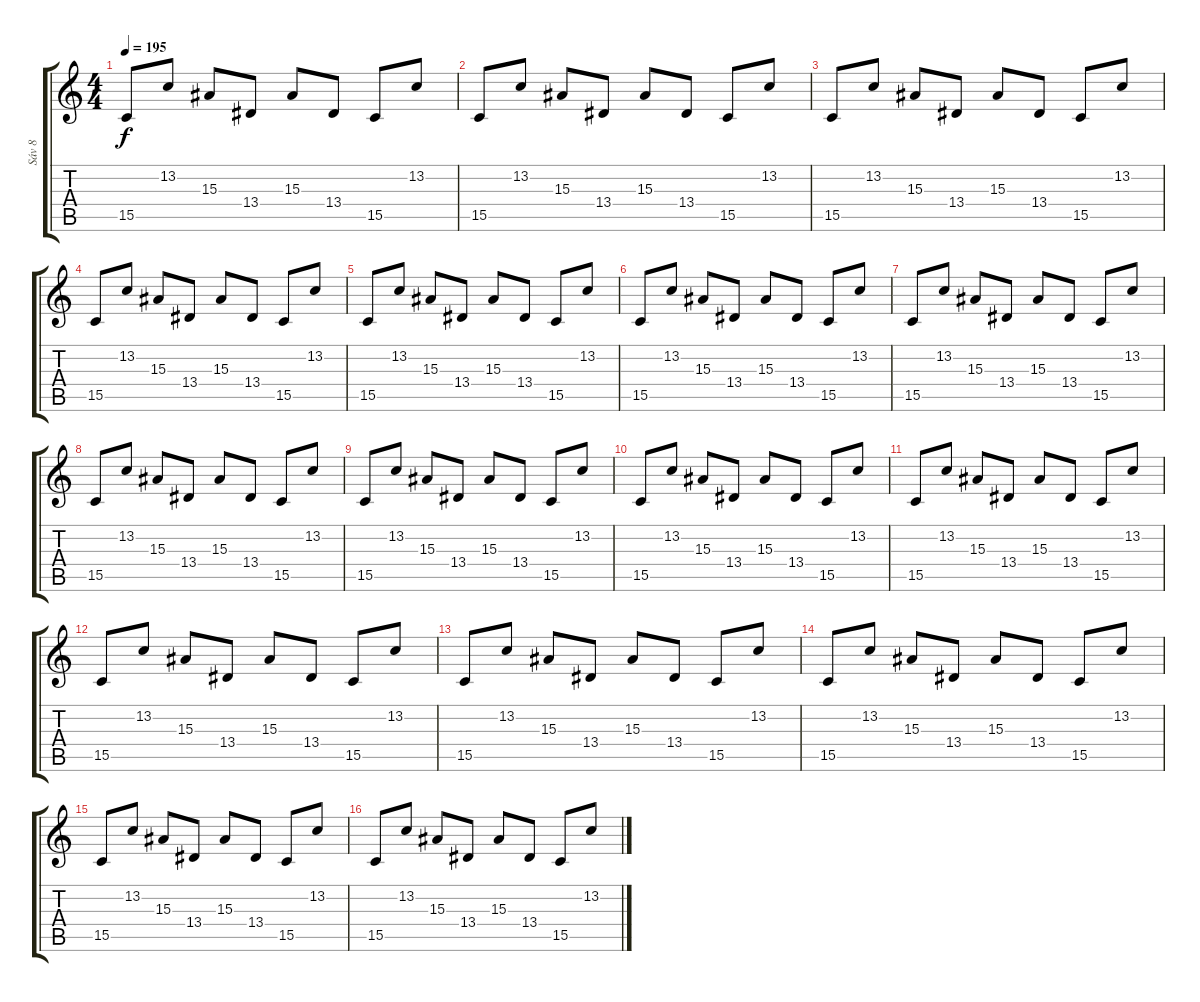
\track ("Sáv 8" "Sáv 8") {instrument woodblock}
\staff {score tabs}
\tuning (E4 B3 G3 D3 A2 E2) {hide}
\ts (4 4)
\tempo 195
\clef g2
\ks c
15.5.8{dy f} 13.2.8 15.3.8 13.4.8 15.3.8 13.4.8 15.5.8 13.2.8 |
15.5.8 13.2.8 15.3.8 13.4.8 15.3.8 13.4.8 15.5.8 13.2.8 |
15.5.8 13.2.8 15.3.8 13.4.8 15.3.8 13.4.8 15.5.8 13.2.8 |
15.5.8 13.2.8 15.3.8 13.4.8 15.3.8 13.4.8 15.5.8 13.2.8 |
15.5.8 13.2.8 15.3.8 13.4.8 15.3.8 13.4.8 15.5.8 13.2.8 |
15.5.8 13.2.8 15.3.8 13.4.8 15.3.8 13.4.8 15.5.8 13.2.8 |
15.5.8 13.2.8 15.3.8 13.4.8 15.3.8 13.4.8 15.5.8 13.2.8 |
15.5.8 13.2.8 15.3.8 13.4.8 15.3.8 13.4.8 15.5.8 13.2.8 |
15.5.8 13.2.8 15.3.8 13.4.8 15.3.8 13.4.8 15.5.8 13.2.8 |
15.5.8 13.2.8 15.3.8 13.4.8 15.3.8 13.4.8 15.5.8 13.2.8 |
15.5.8 13.2.8 15.3.8 13.4.8 15.3.8 13.4.8 15.5.8 13.2.8 |
15.5.8 13.2.8 15.3.8 13.4.8 15.3.8 13.4.8 15.5.8 13.2.8 |
15.5.8 13.2.8 15.3.8 13.4.8 15.3.8 13.4.8 15.5.8 13.2.8 |
15.5.8 13.2.8 15.3.8 13.4.8 15.3.8 13.4.8 15.5.8 13.2.8 |
15.5.8 13.2.8 15.3.8 13.4.8 15.3.8 13.4.8 15.5.8 13.2.8 |
15.5.8 13.2.8 15.3.8 13.4.8 15.3.8 13.4.8 15.5.8 13.2.8
